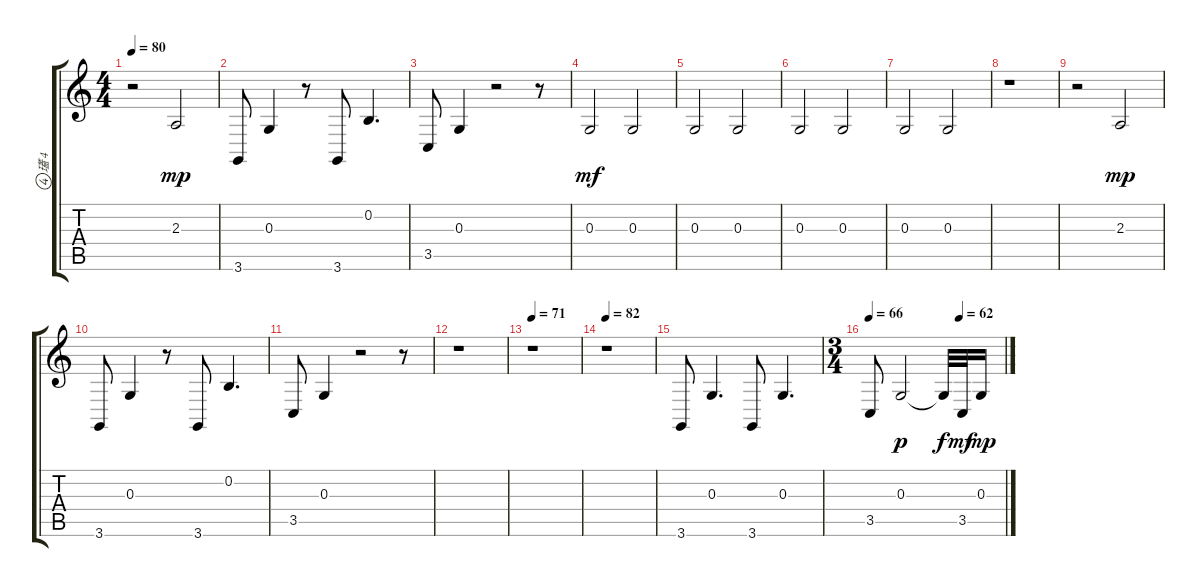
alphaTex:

\track ("瓂 4" "瓂 4") {instrument orchestralharp}
\staff {score tabs}
\tuning (E4 B3 G3 D3 A2 E2) {hide}
\ts (4 4)
\tempo 80
\clef g2
\ks c
r.2{dy mf} 2.3.2{dy mp} |
3.6.8 0.3.4 r.8 3.6.8 0.2.4{d} |
3.5.8 0.3.4 r.2 r.8 |
0.3.2{dy mf} 0.3.2 |
0.3.2 0.3.2 |
0.3.2 0.3.2 |
0.3.2 0.3.2 |
r.1 |
r.2 2.3.2{dy mp} |
3.6.8 0.3.4 r.8 3.6.8 0.2.4{d} |
3.5.8 0.3.4 r.2 r.8 |
r.1 |
\tempo 71
r.1 |
\tempo 82
r.1 |
3.6.8 0.3.4{d} 3.6.8 0.3.4{d} |
\ts (3 4)
\tempo 66
\tempo (62 0.6666666666666666)
3.5.8 0.3.2{dy p} 0.3{t}.32{dy f} 3.5.32{dy mf} 0.3.16{dy mp}
